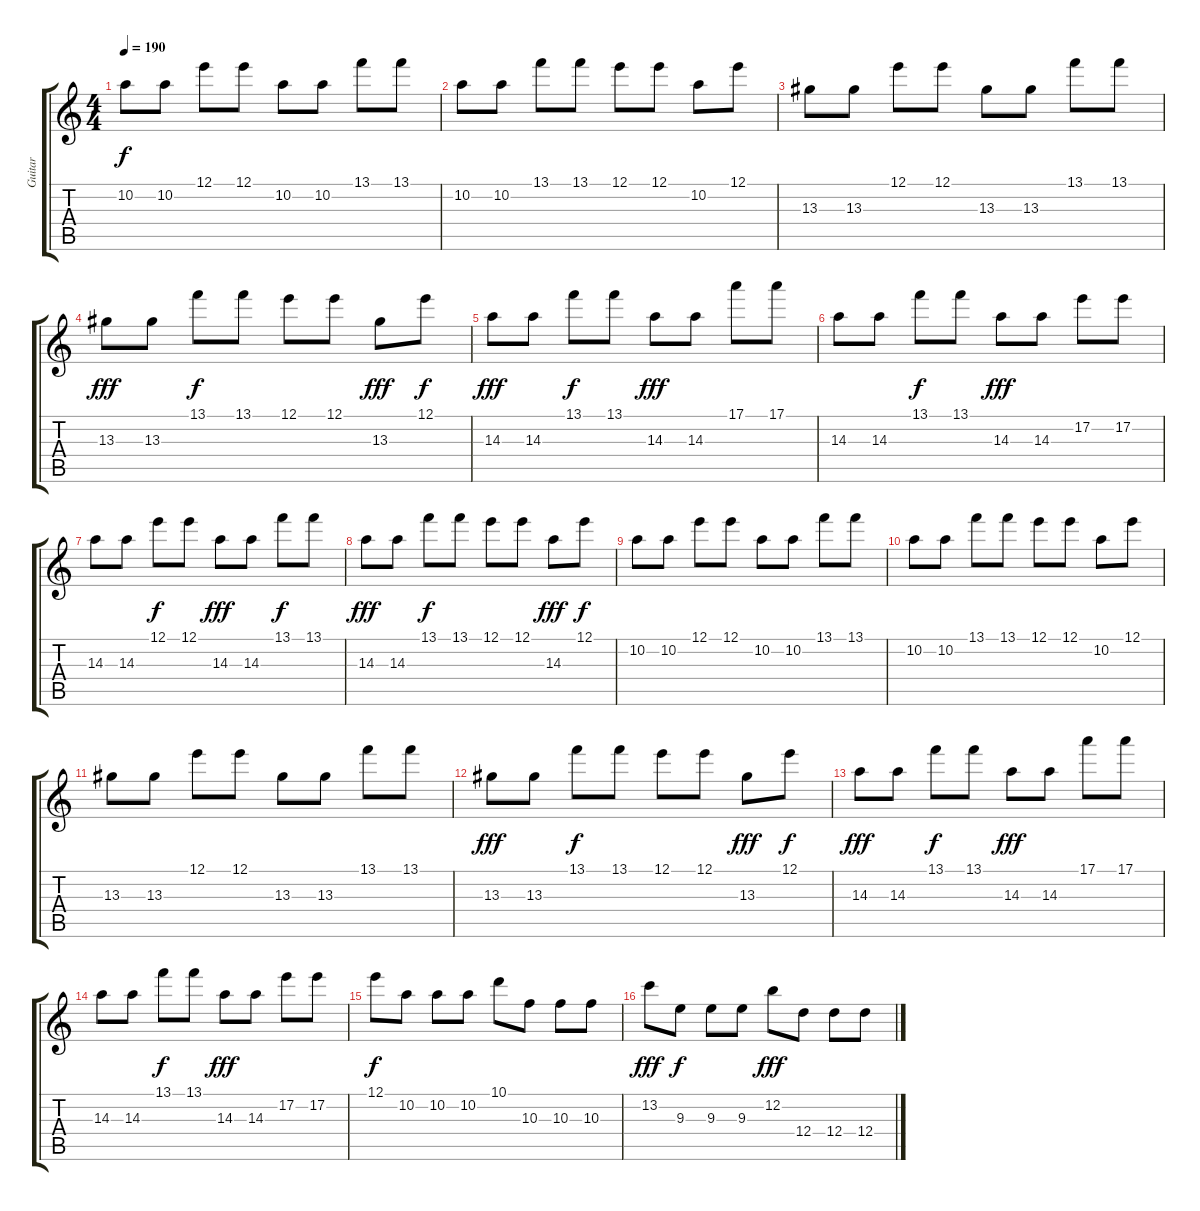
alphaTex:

\track ("Guitar" "Guitar") {instrument distortionguitar}
\staff {score tabs}
\tuning (E4 B3 G3 D3 A2 E2) {hide}
\ts (4 4)
\tempo 190
\clef g2
\ks c
10.2.8{dy f volume 8 balance 16 instrument distortionguitar} 10.2.8 12.1.8{balance 0} 12.1.8 10.2.8{balance 16} 10.2.8 13.1.8{balance 0} 13.1.8 |
10.2.8{balance 16} 10.2.8 13.1.8{balance 0} 13.1.8 12.1.8{balance 16} 12.1.8 10.2.8{balance 0} 12.1.8 |
13.3.8{balance 16} 13.3.8 12.1.8{balance 0} 12.1.8 13.3.8{balance 16} 13.3.8 13.1.8{balance 0} 13.1.8 |
13.3.8{dy fff balance 16} 13.3.8 13.1.8{dy f balance 0} 13.1.8 12.1.8{balance 16} 12.1.8 13.3.8{dy fff balance 0} 12.1.8{dy f} |
14.3.8{dy fff balance 16} 14.3.8 13.1.8{dy f balance 0} 13.1.8 14.3.8{dy fff balance 16} 14.3.8 17.1.8{balance 0} 17.1.8 |
14.3.8{balance 16} 14.3.8 13.1.8{dy f balance 0} 13.1.8 14.3.8{dy fff balance 16} 14.3.8 17.2.8{balance 0} 17.2.8 |
14.3.8{balance 16} 14.3.8 12.1.8{dy f balance 0} 12.1.8 14.3.8{dy fff balance 16} 14.3.8 13.1.8{dy f balance 0} 13.1.8 |
14.3.8{dy fff balance 16} 14.3.8 13.1.8{dy f balance 0} 13.1.8 12.1.8{balance 16} 12.1.8 14.3.8{dy fff balance 0} 12.1.8{dy f} |
10.2.8{balance 8} 10.2.8 12.1.8 12.1.8 10.2.8 10.2.8 13.1.8 13.1.8 |
10.2.8 10.2.8 13.1.8 13.1.8 12.1.8 12.1.8 10.2.8 12.1.8 |
13.3.8 13.3.8 12.1.8 12.1.8 13.3.8 13.3.8 13.1.8 13.1.8 |
13.3.8{dy fff} 13.3.8 13.1.8{dy f} 13.1.8 12.1.8 12.1.8 13.3.8{dy fff} 12.1.8{dy f} |
14.3.8{dy fff} 14.3.8 13.1.8{dy f} 13.1.8 14.3.8{dy fff} 14.3.8 17.1.8 17.1.8 |
14.3.8 14.3.8 13.1.8{dy f} 13.1.8 14.3.8{dy fff} 14.3.8 17.2.8 17.2.8 |
12.1.8{dy f} 10.2.8 10.2.8 10.2.8 10.1.8 10.3.8 10.3.8 10.3.8 |
13.2.8{dy fff} 9.3.8{dy f} 9.3.8 9.3.8 12.2.8{dy fff} 12.4.8 12.4.8 12.4.8
